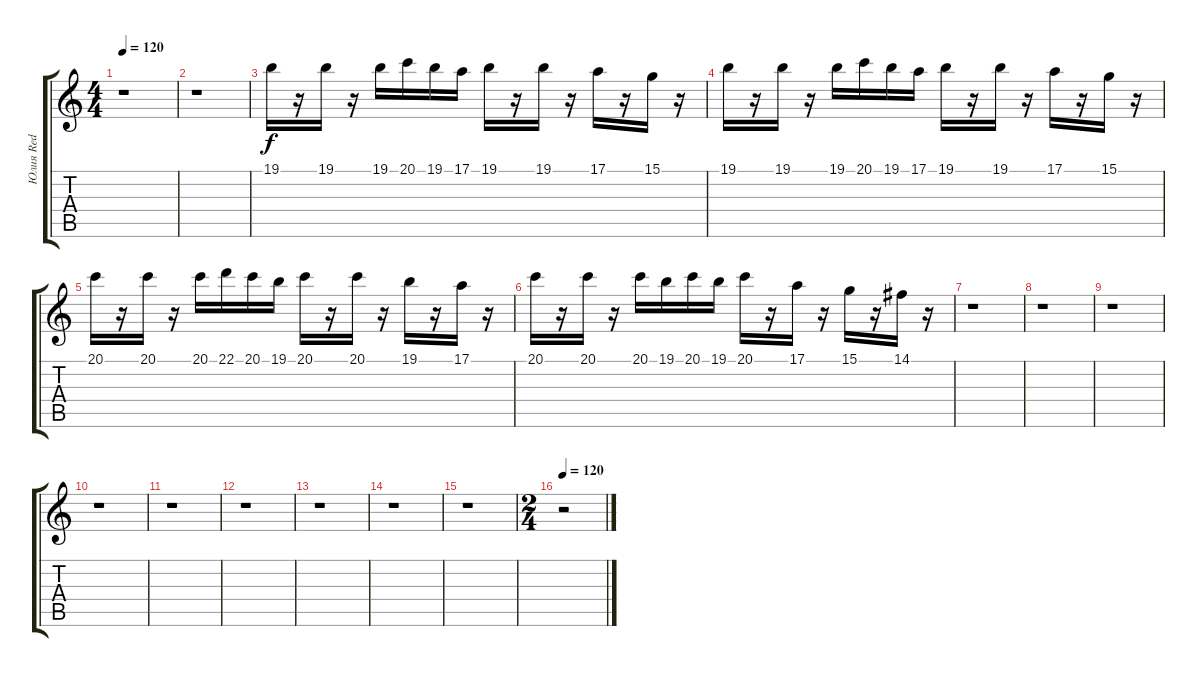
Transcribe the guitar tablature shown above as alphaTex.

\track ("Юлия Red" "Юлия Red") {instrument drawbarorgan}
\staff {score tabs}
\tuning (E4 B3 G3 D3 A2 E2) {hide}
\ts (4 4)
\tempo 120
\clef g2
\ks c
r.1{dy f} |
r.1 |
19.1.16 r.16 19.1.16 r.16 19.1.16 20.1.16 19.1.16 17.1.16 19.1.16 r.16 19.1.16 r.16 17.1.16 r.16 15.1.16 r.16 |
19.1.16 r.16 19.1.16 r.16 19.1.16 20.1.16 19.1.16 17.1.16 19.1.16 r.16 19.1.16 r.16 17.1.16 r.16 15.1.16 r.16 |
20.1.16 r.16 20.1.16 r.16 20.1.16 22.1.16 20.1.16 19.1.16 20.1.16 r.16 20.1.16 r.16 19.1.16 r.16 17.1.16 r.16 |
20.1.16 r.16 20.1.16 r.16 20.1.16 19.1.16 20.1.16 19.1.16 20.1.16 r.16 17.1.16 r.16 15.1.16 r.16 14.1.16 r.16 |
r.1 |
r.1 |
r.1 |
r.1 |
r.1 |
r.1 |
r.1 |
r.1 |
r.1 |
\ts (2 4)
\tempo 120
r.2
